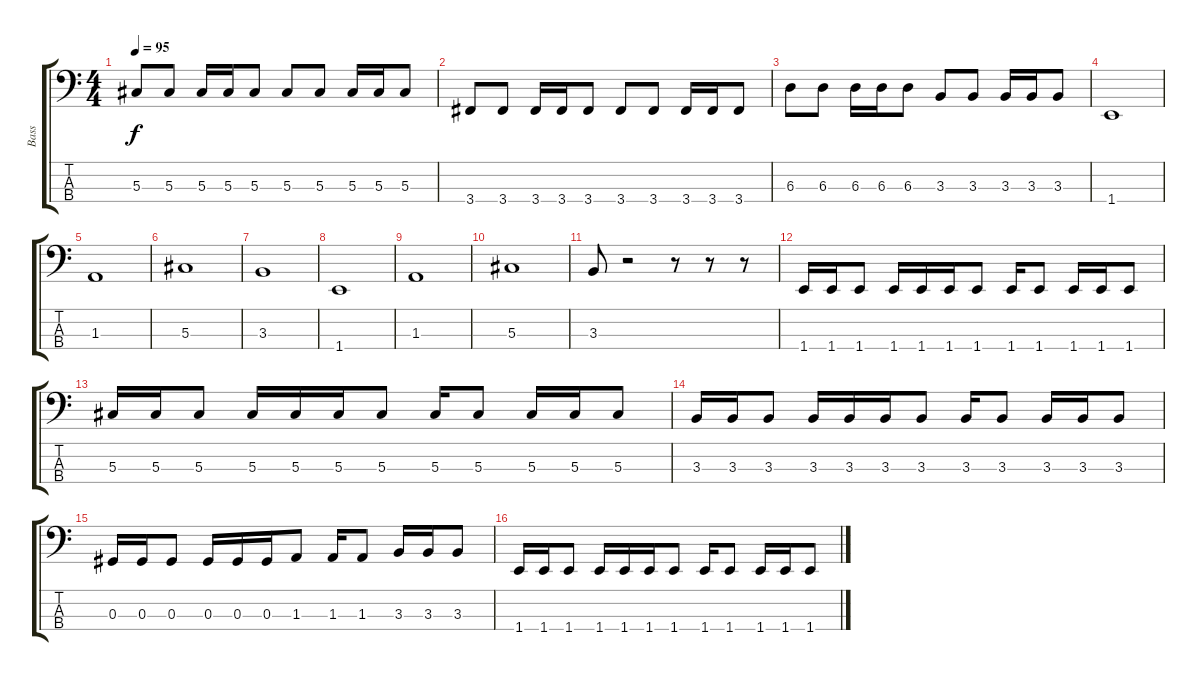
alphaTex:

\track ("Bass" "Bass") {instrument electricbassfinger}
\staff {score tabs}
\tuning (Gb2 Db2 Ab1 Eb1) {hide}
\ts (4 4)
\tempo 95
\clef f4
\ks c
5.3.8{dy f} 5.3.8 5.3.16 5.3.16 5.3.8 5.3.8 5.3.8 5.3.16 5.3.16 5.3.8 |
3.4.8 3.4.8 3.4.16 3.4.16 3.4.8 3.4.8 3.4.8 3.4.16 3.4.16 3.4.8 |
6.3.8 6.3.8 6.3.16 6.3.16 6.3.8 3.3.8 3.3.8 3.3.16 3.3.16 3.3.8 |
1.4.1 |
1.3.1 |
5.3.1 |
3.3.1 |
1.4.1 |
1.3.1 |
5.3.1 |
3.3.8 r.2 r.8 r.8 r.8 |
1.4.16 1.4.16 1.4.8 1.4.16 1.4.16 1.4.16 1.4.8 1.4.16 1.4.8 1.4.16 1.4.16 1.4.8 |
5.3.16 5.3.16 5.3.8 5.3.16 5.3.16 5.3.16 5.3.8 5.3.16 5.3.8 5.3.16 5.3.16 5.3.8 |
3.3.16 3.3.16 3.3.8 3.3.16 3.3.16 3.3.16 3.3.8 3.3.16 3.3.8 3.3.16 3.3.16 3.3.8 |
0.3.16 0.3.16 0.3.8 0.3.16 0.3.16 0.3.16 1.3.8 1.3.16 1.3.8 3.3.16 3.3.16 3.3.8 |
1.4.16 1.4.16 1.4.8 1.4.16 1.4.16 1.4.16 1.4.8 1.4.16 1.4.8 1.4.16 1.4.16 1.4.8
